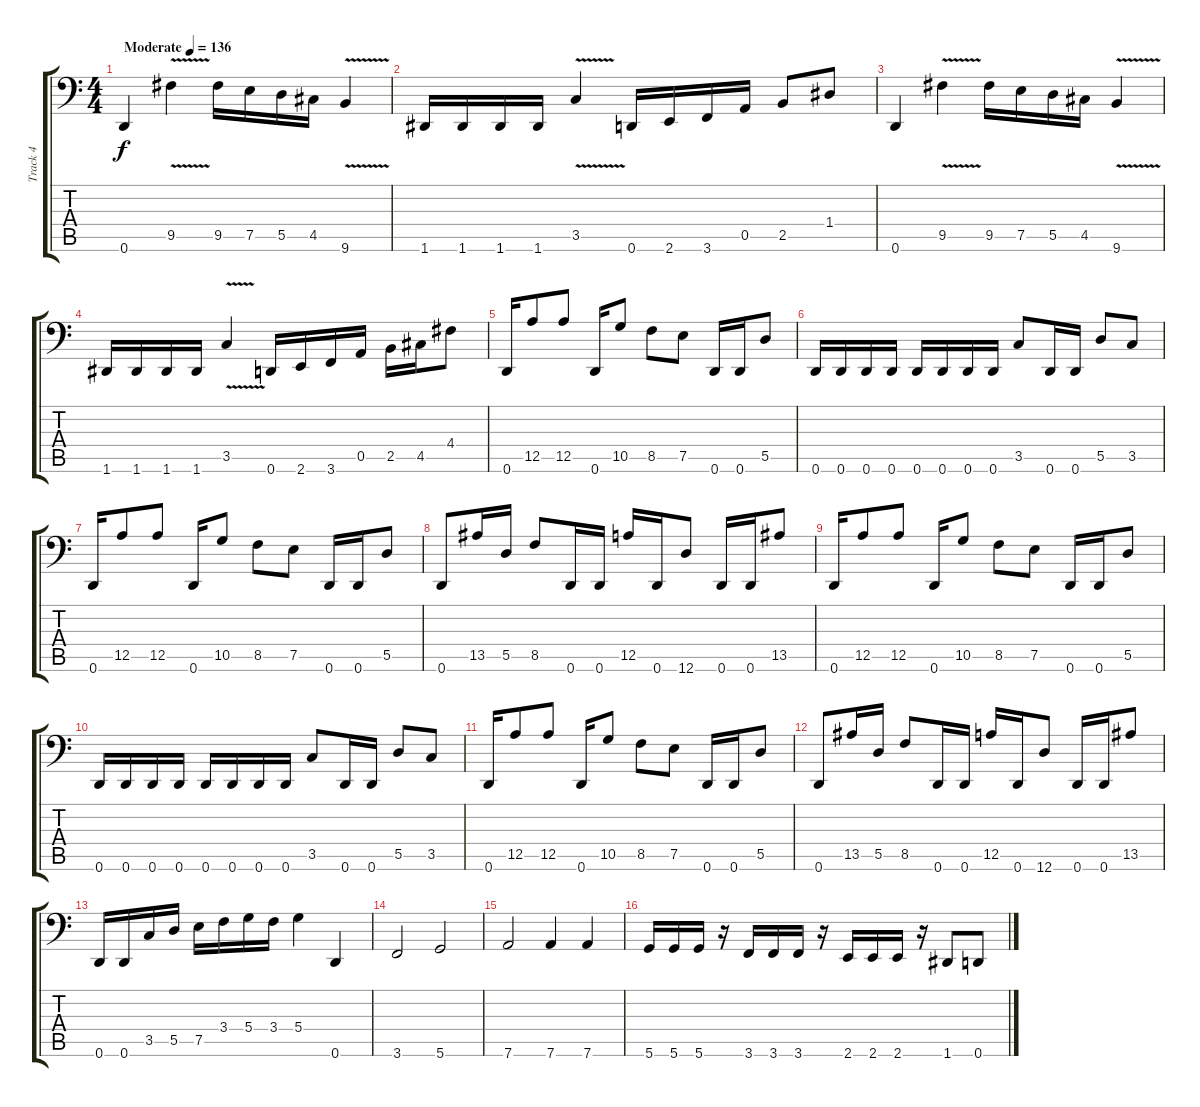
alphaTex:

\track ("Track 4" "Track 4") {instrument electricbassfinger}
\staff {score tabs}
\tuning (C3 B2 G2 D2 A1 D1) {hide}
\ts (4 4)
\tempo (136 "Moderate")
\clef f4
\ks c
0.6.4{dy f instrument electricbassfinger} 9.5{v}.4 9.5.16 7.5.16 5.5.16 4.5.16 9.6{v}.4 |
1.6.16 1.6.16 1.6.16 1.6.16 3.5{v}.4 0.6.16 2.6.16 3.6.16 0.5.16 2.5.8 1.4.8 |
0.6.4 9.5{v}.4 9.5.16 7.5.16 5.5.16 4.5.16 9.6{v}.4 |
1.6.16 1.6.16 1.6.16 1.6.16 3.5{v}.4 0.6.16 2.6.16 3.6.16 0.5.16 2.5.16 4.5.16 4.4.8 |
0.6.16 12.5.8 12.5.8 0.6.16 10.5.8 8.5.8 7.5.8 0.6.16 0.6.16 5.5.8 |
0.6.16 0.6.16 0.6.16 0.6.16 0.6.16 0.6.16 0.6.16 0.6.16 3.5.8 0.6.16 0.6.16 5.5.8 3.5.8 |
0.6.16 12.5.8 12.5.8 0.6.16 10.5.8 8.5.8 7.5.8 0.6.16 0.6.16 5.5.8 |
0.6.8 13.5.16 5.5.16 8.5.8 0.6.16 0.6.16 12.5.16 0.6.16 12.6.8 0.6.16 0.6.16 13.5.8 |
0.6.16 12.5.8 12.5.8 0.6.16 10.5.8 8.5.8 7.5.8 0.6.16 0.6.16 5.5.8 |
0.6.16 0.6.16 0.6.16 0.6.16 0.6.16 0.6.16 0.6.16 0.6.16 3.5.8 0.6.16 0.6.16 5.5.8 3.5.8 |
0.6.16 12.5.8 12.5.8 0.6.16 10.5.8 8.5.8 7.5.8 0.6.16 0.6.16 5.5.8 |
0.6.8 13.5.16 5.5.16 8.5.8 0.6.16 0.6.16 12.5.16 0.6.16 12.6.8 0.6.16 0.6.16 13.5.8 |
0.6.16 0.6.16 3.5.16 5.5.16 7.5.16 3.4.16 5.4.16 3.4.16 5.4.4 0.6.4 |
3.6.2 5.6.2 |
7.6.2 7.6.4 7.6.4 |
5.6.16 5.6.16 5.6.16 r.16 3.6.16 3.6.16 3.6.16 r.16 2.6.16 2.6.16 2.6.16 r.16 1.6.8 0.6.8
